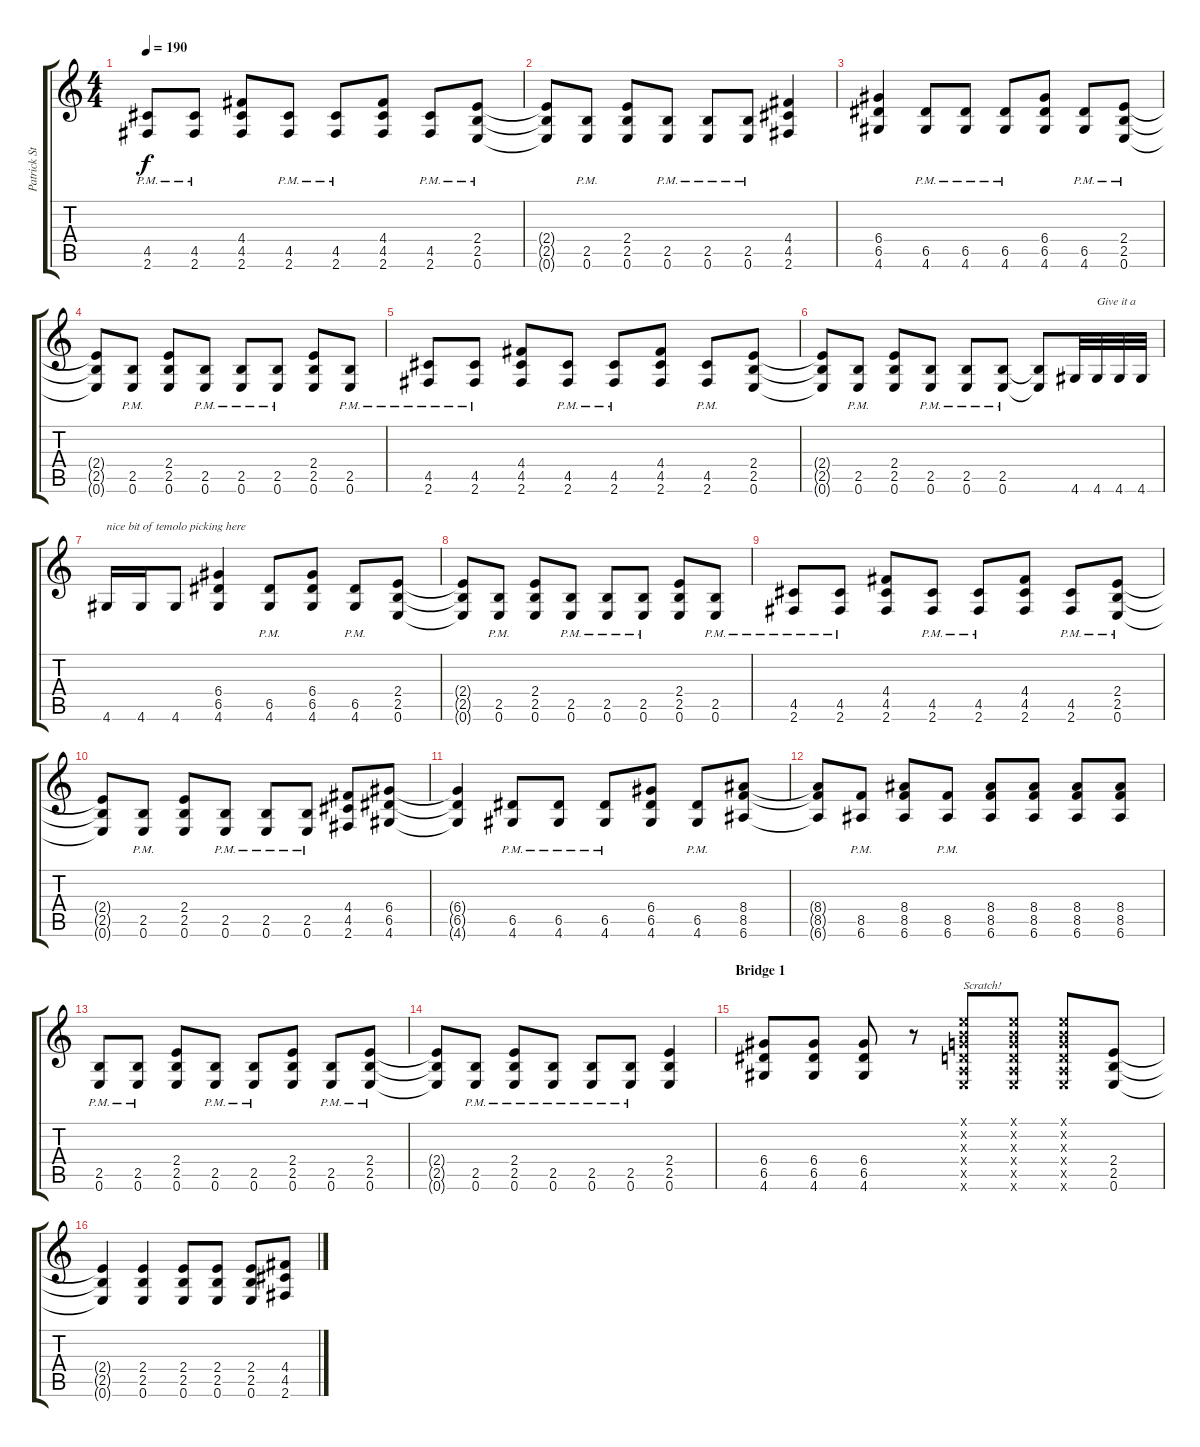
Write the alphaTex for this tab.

\track ("Patrick Stump (Rythmn Guitar)" "Patrick St") {instrument overdrivenguitar}
\staff {score tabs}
\tuning (E4 B3 G3 D3 A2 E2) {hide}
\ts (4 4)
\tempo 190
\clef g2
\ks c
(4.5{pm} 2.6).8{dy f} (4.5{pm} 2.6).8 (4.4 4.5 2.6).8 (4.5{pm} 2.6).8 (4.5{pm} 2.6).8 (4.4 4.5 2.6).8 (4.5{pm} 2.6).8 (2.4 2.5{pm} 0.6).8 |
(2.4{t} 2.5{t} 0.6{t}).8 (2.5{pm} 0.6).8 (2.4 2.5 0.6).8 (2.5{pm} 0.6).8 (2.5{pm} 0.6).8 (2.5{pm} 0.6).8 (4.4 4.5 2.6).4 |
(6.4 6.5 4.6).4 (6.5{pm} 4.6).8 (6.5{pm} 4.6).8 (6.5{pm} 4.6).8 (6.4 6.5 4.6).8 (6.5{pm} 4.6).8 (2.4 2.5{pm} 0.6).8 |
(2.4{t} 2.5{t} 0.6{t}).8 (2.5{pm} 0.6).8 (2.4 2.5 0.6).8 (2.5{pm} 0.6).8 (2.5{pm} 0.6).8 (2.5{pm} 0.6).8 (2.4 2.5 0.6).8 (2.5{pm} 0.6).8 |
(4.5{pm} 2.6).8 (4.5{pm} 2.6).8 (4.4 4.5 2.6).8 (4.5{pm} 2.6).8 (4.5{pm} 2.6).8 (4.4 4.5 2.6).8 (4.5{pm} 2.6).8 (2.4 2.5 0.6).8 |
(2.4{t} 2.5{t} 0.6{t}).8 (2.5{pm} 0.6).8 (2.4 2.5 0.6).8 (2.5{pm} 0.6).8 (2.5{pm} 0.6).8 (2.5{pm} 0.6).8 (2.5{t} 0.6{t}).8 4.6.32 4.6.32{txt "Give it a"} 4.6.32 4.6.32 |
4.6.16{txt "nice bit of temolo picking here"} 4.6.16 4.6.8 (6.4 6.5 4.6).4 (6.5{pm} 4.6).8 (6.4 6.5 4.6).8 (6.5{pm} 4.6).8 (2.4 2.5 0.6).8 |
(2.4{t} 2.5{t} 0.6{t}).8 (2.5{pm} 0.6).8 (2.4 2.5 0.6).8 (2.5{pm} 0.6).8 (2.5{pm} 0.6).8 (2.5{pm} 0.6).8 (2.4 2.5 0.6).8 (2.5{pm} 0.6).8 |
(4.5{pm} 2.6).8 (4.5{pm} 2.6).8 (4.4 4.5 2.6).8 (4.5{pm} 2.6).8 (4.5{pm} 2.6).8 (4.4 4.5 2.6).8 (4.5{pm} 2.6).8 (2.4 2.5{pm} 0.6).8 |
(2.4{t} 2.5{t} 0.6{t}).8 (2.5{pm} 0.6).8 (2.4 2.5 0.6).8 (2.5{pm} 0.6).8 (2.5{pm} 0.6).8 (2.5{pm} 0.6).8 (4.4 4.5 2.6).8 (6.4 6.5 4.6).8 |
(6.4{t} 6.5{t} 4.6{t}).4 (6.5{pm} 4.6).8 (6.5{pm} 4.6).8 (6.5{pm} 4.6).8 (6.4 6.5 4.6).8 (6.5{pm} 4.6).8 (8.4 8.5 6.6).8 |
(8.4{t} 8.5{t} 6.6{t}).8 (8.5{pm} 6.6).8 (8.4 8.5 6.6).8 (8.5{pm} 6.6).8 (8.4 8.5 6.6).8 (8.4 8.5 6.6).8 (8.4 8.5 6.6).8 (8.4 8.5 6.6).8 |
(2.5{pm} 0.6).8 (2.5{pm} 0.6).8 (2.4 2.5 0.6).8 (2.5{pm} 0.6).8 (2.5{pm} 0.6).8 (2.4 2.5 0.6).8 (2.5{pm} 0.6).8 (2.4 2.5{pm} 0.6).8 |
(2.4{t} 2.5{t} 0.6{t}).8 (2.5{pm} 0.6).8 (2.4 2.5{pm} 0.6).8 (2.5{pm} 0.6).8 (2.5{pm} 0.6).8 (2.5{pm} 0.6).8 (2.4 2.5 0.6).4 |
\section ("" "Bridge 1")
(6.4 6.5 4.6).8 (6.4 6.5 4.6).8 (6.4 6.5 4.6).8 r.8 (0.1{x} 0.2{x} 0.3{x} 0.4{x} 0.5{x} 0.6{x}).8{txt "Scratch!"} (0.1{x} 0.2{x} 0.3{x} 0.4{x} 0.5{x} 0.6{x}).8 (0.1{x} 0.2{x} 0.3{x} 0.4{x} 0.5{x} 0.6{x}).8 (2.4 2.5 0.6).8 |
(2.4{t} 2.5{t} 0.6{t}).4 (2.4 2.5 0.6).4 (2.4 2.5 0.6).8 (2.4 2.5 0.6).8 (2.4 2.5 0.6).8 (4.4 4.5 2.6).8
